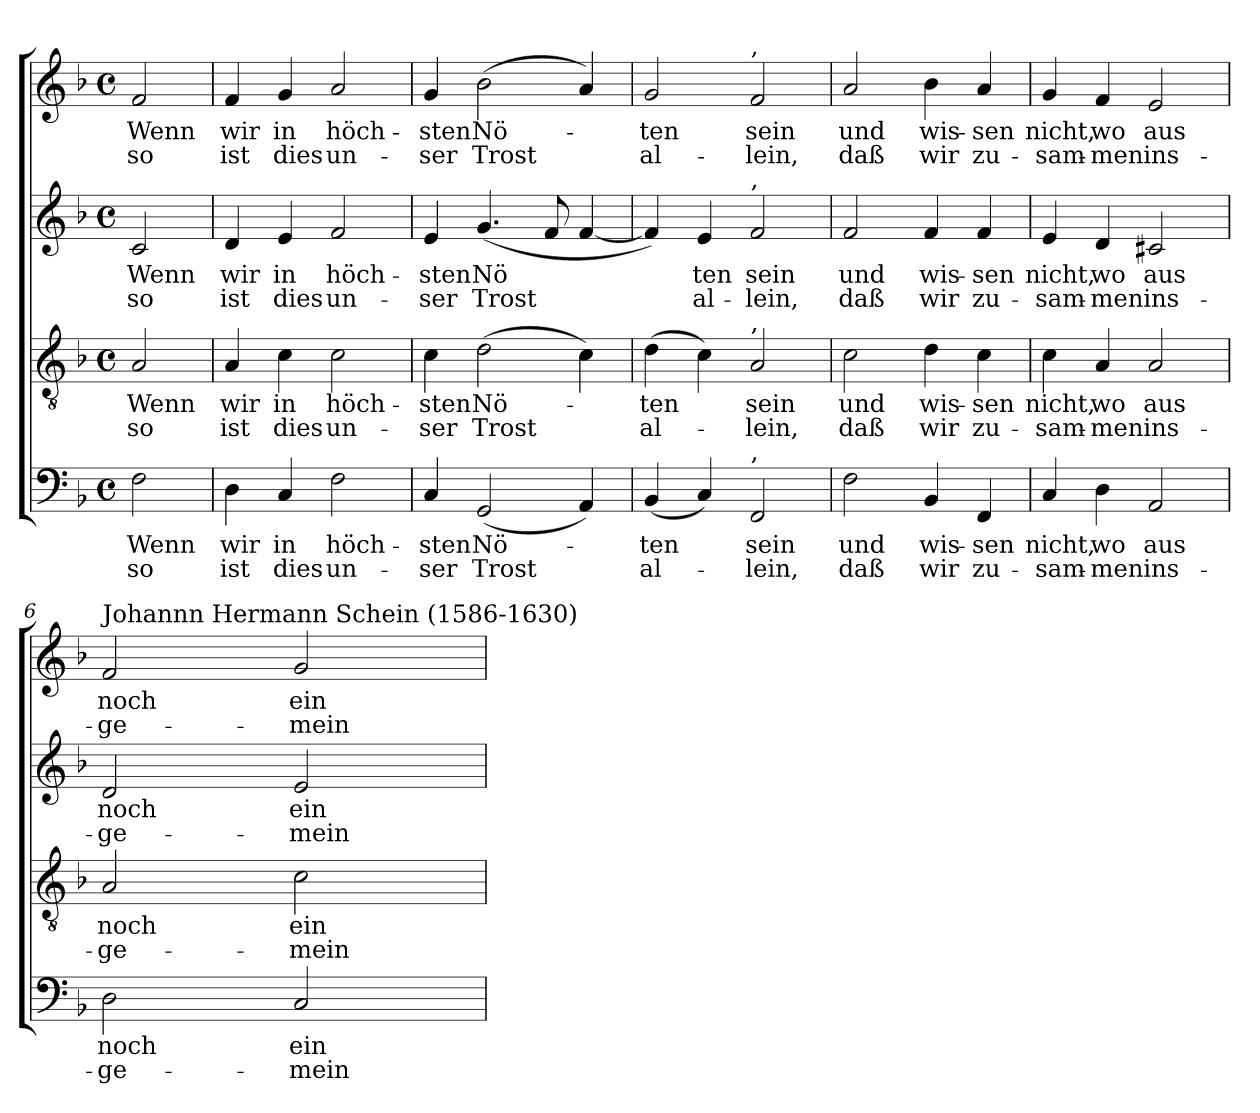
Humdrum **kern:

**kern	**text	**text	**kern	**text	**text	**kern	**text	**text	**kern	**text	**text
*part4	*part4	*part4	*part3	*part3	*part3	*part2	*part2	*part2	*part1	*part1	*part1
*staff4	*staff4	*staff4	*staff3	*staff3	*staff3	*staff2	*staff2	*staff2	*staff1	*staff1	*staff1
*clefF4	*	*	*clefGv2	*	*	*clefG2	*	*	*clefG2	*	*
*k[b-]	*	*	*k[b-]	*	*	*k[b-]	*	*	*k[b-]	*	*
*F:	*	*	*F:	*	*	*F:	*	*	*F:	*	*
*M4/4	*	*	*M4/4	*	*	*M4/4	*	*	*M4/4	*	*
*met(c)	*	*	*met(c)	*	*	*met(c)	*	*	*met(c)	*	*
=	=	=	=	=	=	=	=	=	=	=	=
!	!LO:LY:b	!LO:LY:b	!	!LO:LY:b	!LO:LY:b	!	!LO:LY:b	!LO:LY:b	!	!LO:LY:b	!LO:LY:b
2F\	Wenn	so	2A/	Wenn	so	2c/	Wenn	so	2f/	Wenn	so
=1	=1	=1	=1	=1	=1	=1	=1	=1	=1	=1	=1
!	!LO:LY:b	!LO:LY:b	!	!LO:LY:b	!LO:LY:b	!	!LO:LY:b	!LO:LY:b	!	!LO:LY:b	!LO:LY:b
4D\	wir	ist	4A/	wir	ist	4d/	wir	ist	4f/	wir	ist
!	!LO:LY:b	!LO:LY:b	!	!LO:LY:b	!LO:LY:b	!	!LO:LY:b	!LO:LY:b	!	!LO:LY:b	!LO:LY:b
4C/	in	dies	4c\	in	dies	4e/	in	dies	4g/	in	dies
!	!LO:LY:b	!LO:LY:b	!	!LO:LY:b	!LO:LY:b	!	!LO:LY:b	!LO:LY:b	!	!LO:LY:b	!LO:LY:b
2F\	höch-	un-	2c\	höch-	un-	2f/	höch-	un-	2a/	höch-	un-
=2	=2	=2	=2	=2	=2	=2	=2	=2	=2	=2	=2
!	!LO:LY:b	!LO:LY:b	!	!LO:LY:b	!LO:LY:b	!	!LO:LY:b	!LO:LY:b	!	!LO:LY:b	!LO:LY:b
4C/	-sten	-ser	4c\	-sten	-ser	4e/	-sten	-ser	4g/	-sten	-ser
!	!LO:LY:b	!LO:LY:b	!	!LO:LY:b	!LO:LY:b	!	!LO:LY:b	!LO:LY:b	!	!LO:LY:b	!LO:LY:b
(<2GG/	Nö-	Trost	(>2d\	Nö-	Trost	(<4.g/	Nö	Trost	(<2b-\	Nö-	Trost
.	.	.	.	.	.	8f/	.	.	.	.	.
4AA/)	.	.	4c\)	.	.	[4f/	.	.	4a/)	.	.
=3	=3	=3	=3	=3	=3	=3	=3	=3	=3	=3	=3
!	!LO:LY:b	!LO:LY:b	!	!LO:LY:b	!LO:LY:b	!	!	!	!	!LO:LY:b	!LO:LY:b
(<4BB-/	-ten	al-	(>4d\	-ten	al-	4f/])	.	.	2g/	-ten	al-
!	!	!	!	!	!	!	!LO:LY:b	!LO:LY:b	!	!	!
4C/)	.	.	4c\)	.	.	4e/	ten	al-	.	.	.
!	!	!	!	!	!	!	!	!	!LO:TX:a:t=,	!	!
!	!	!	!	!	!	!LO:TX:a:t=,	!	!	!	!	!
!	!	!	!LO:TX:a:t=,	!	!	!	!	!	!	!	!
!LO:TX:a:t=,	!	!	!	!	!	!	!	!	!	!	!
!	!LO:LY:b	!LO:LY:b	!	!LO:LY:b	!LO:LY:b	!	!LO:LY:b	!LO:LY:b	!	!LO:LY:b	!LO:LY:b
2FF/	sein	-lein,	2A/	sein	-lein,	2f/	sein	-lein,	2f/	sein	-lein,
=4	=4	=4	=4	=4	=4	=4	=4	=4	=4	=4	=4
!	!LO:LY:b	!LO:LY:b	!	!LO:LY:b	!LO:LY:b	!	!LO:LY:b	!LO:LY:b	!	!LO:LY:b	!LO:LY:b
2F\	und	daß	2c\	und	daß	2f/	und	daß	2a/	und	daß
!	!LO:LY:b	!LO:LY:b	!	!LO:LY:b	!LO:LY:b	!	!LO:LY:b	!LO:LY:b	!	!LO:LY:b	!LO:LY:b
4BB-/	wis-	wir	4d\	wis-	wir	4f/	wis-	wir	4b-\	wis-	wir
!	!LO:LY:b	!LO:LY:b	!	!LO:LY:b	!LO:LY:b	!	!LO:LY:b	!LO:LY:b	!	!LO:LY:b	!LO:LY:b
4FF/	-sen	zu-	4c\	-sen	zu-	4f/	-sen	zu-	4a/	-sen	zu-
=5	=5	=5	=5	=5	=5	=5	=5	=5	=5	=5	=5
!	!LO:LY:b	!LO:LY:b	!	!LO:LY:b	!LO:LY:b	!	!LO:LY:b	!LO:LY:b	!	!LO:LY:b	!LO:LY:b
4C/	nicht,	-sam-	4c\	nicht,	-sam-	4e/	nicht,	-sam-	4g/	nicht,	-sam-
!	!LO:LY:b	!LO:LY:b	!	!LO:LY:b	!LO:LY:b	!	!LO:LY:b	!LO:LY:b	!	!LO:LY:b	!LO:LY:b
4D\	wo	-men	4A/	wo	-men	4d/	wo	-men	4f/	wo	-men
!	!LO:LY:b	!LO:LY:b	!	!LO:LY:b	!LO:LY:b	!	!LO:LY:b	!LO:LY:b	!	!LO:LY:b	!LO:LY:b
2AA/	aus	ins-	2A/	aus	ins-	2c#X/	aus	ins-	2e/	aus	ins-
=6	=6	=6	=6	=6	=6	=6	=6	=6	=6	=6	=6
!	!	!	!	!	!	!	!	!	!LO:TX:a:t=Johannn Hermann Schein (1586-1630)	!	!
!	!LO:LY:b	!LO:LY:b	!	!LO:LY:b	!LO:LY:b	!	!LO:LY:b	!LO:LY:b	!	!LO:LY:b	!LO:LY:b
2D\	noch	-ge-	2A/	noch	-ge-	2d/	noch	-ge-	2f/	noch	-ge-
!	!LO:LY:b	!LO:LY:b	!	!LO:LY:b	!LO:LY:b	!	!LO:LY:b	!LO:LY:b	!	!LO:LY:b	!LO:LY:b
2C/	ein	-mein	2c\	ein	-mein	2e/	ein	-mein	2g/	ein	-mein
=	=	=	=	=	=	=	=	=	=	=	=
*-	*-	*-	*-	*-	*-	*-	*-	*-	*-	*-	*-
